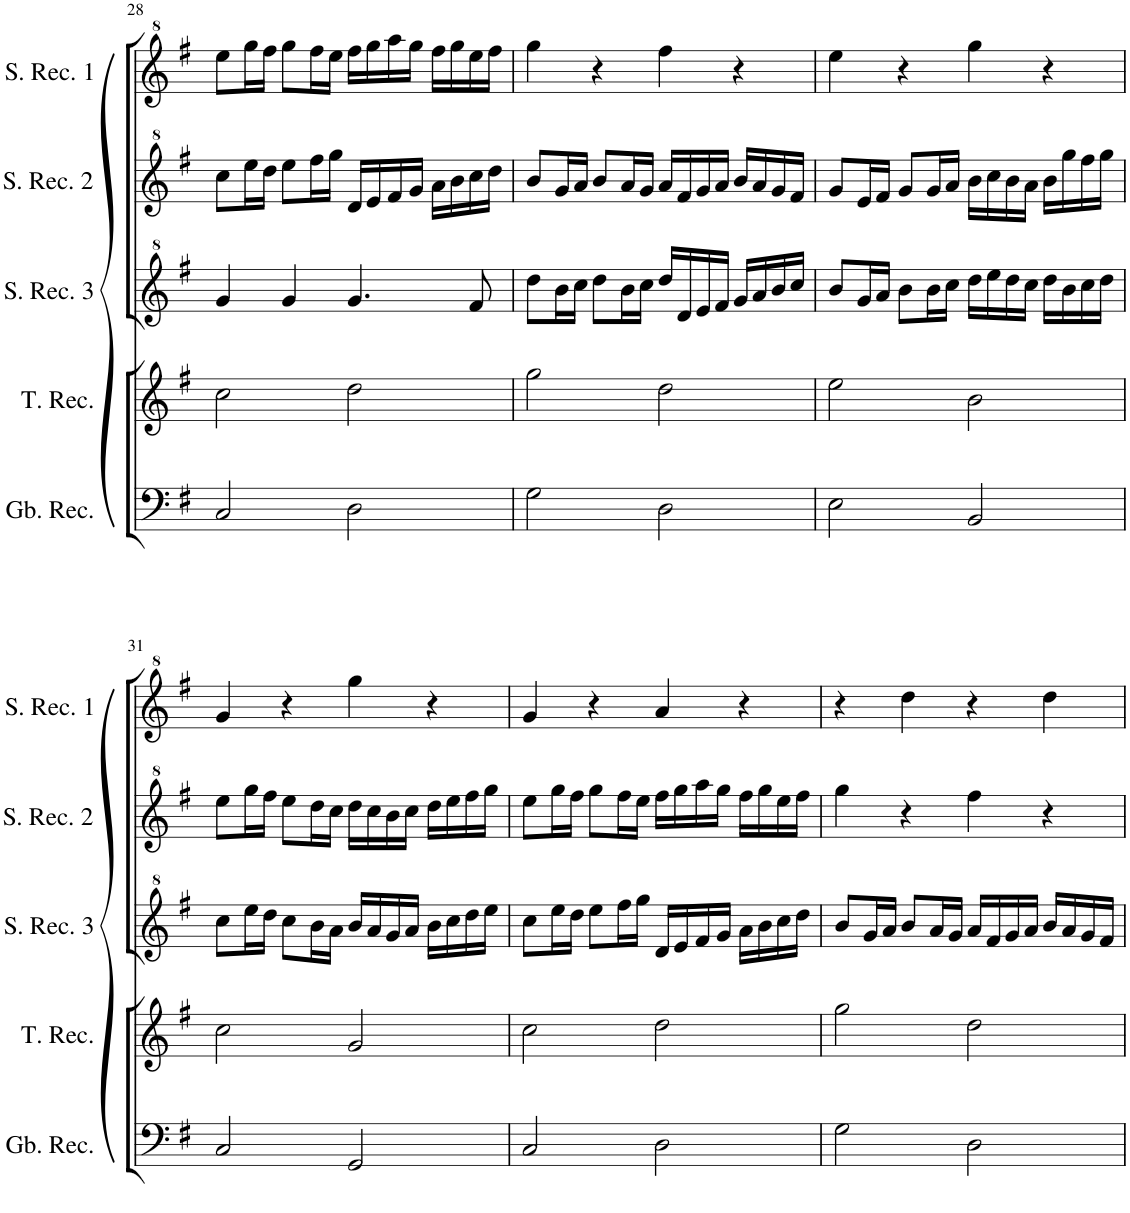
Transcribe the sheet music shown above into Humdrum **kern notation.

**kern	**kern	**kern	**kern	**kern
*part5	*part4	*part3	*part2	*part1
*staff5	*staff4	*staff3	*staff2	*staff1
*I"Greatbass Recorder	*I"Tenor Recorder	*I"Soprano Recorder 3	*I"Soprano Recorder 2	*I"Soprano Recorder 1
*I'Gb. Rec.	*I'T. Rec.	*I'S. Rec. 3	*I'S. Rec. 2	*I'S. Rec. 1
!!LO:PB:g=z
*clefF4	*clefG2	*clefG^2	*clefG^2	*clefG^2
*Trd-7c-12	*	*	*	*
*k[f#]	*k[f#]	*k[f#]	*k[f#]	*k[f#]
*M4/4	*M4/4	*M4/4	*M4/4	*M4/4
=28	=28	=28	=28	=28
2C/	2cc\	4gg/	8ccc\L	8eee\L
.	.	.	16eee\L	16ggg\L
.	.	.	16ddd\JJ	16fff#\JJ
.	.	4gg/	8eee\L	8ggg\L
.	.	.	16fff#\L	16fff#\L
.	.	.	16ggg\JJ	16eee\JJ
2D\	2dd\	4.gg/	16dd/LL	16fff#\LL
.	.	.	16ee/	16ggg\
.	.	.	16ff#/	16aaa\
.	.	.	16gg/JJ	16ggg\JJ
.	.	.	16aa\LL	16fff#\LL
.	.	.	16bb\	16ggg\
.	.	8ff#/	16ccc\	16eee\
.	.	.	16ddd\JJ	16fff#\JJ
=29	=29	=29	=29	=29
2G\	2gg\	8ddd\L	8bb/L	4ggg\
.	.	16bb\L	16gg/L	.
.	.	16ccc\JJ	16aa/JJ	.
.	.	8ddd\L	8bb/L	4r
.	.	16bb\L	16aa/L	.
.	.	16ccc\JJ	16gg/JJ	.
2D\	2dd\	16ddd/LL	16aa/LL	4fff#\
.	.	16dd/	16ff#/	.
.	.	16ee/	16gg/	.
.	.	16ff#/JJ	16aa/JJ	.
.	.	16gg/LL	16bb/LL	4r
.	.	16aa/	16aa/	.
.	.	16bb/	16gg/	.
.	.	16ccc/JJ	16ff#/JJ	.
=30	=30	=30	=30	=30
2E\	2ee\	8bb/L	8gg/L	4eee\
.	.	16gg/L	16ee/L	.
.	.	16aa/JJ	16ff#/JJ	.
.	.	8bb\L	8gg/L	4r
.	.	16bb\L	16gg/L	.
.	.	16ccc\JJ	16aa/JJ	.
2BB/	2b\	16ddd\LL	16bb\LL	4ggg\
.	.	16eee\	16ccc\	.
.	.	16ddd\	16bb\	.
.	.	16ccc\JJ	16aa\JJ	.
.	.	16ddd\LL	16bb\LL	4r
.	.	16bb\	16ggg\	.
.	.	16ccc\	16fff#\	.
.	.	16ddd\JJ	16ggg\JJ	.
!!LO:LB:g=z
=31	=31	=31	=31	=31
2C/	2cc\	8ccc\L	8eee\L	4gg/
.	.	16eee\L	16ggg\L	.
.	.	16ddd\JJ	16fff#\JJ	.
.	.	8ccc\L	8eee\L	4r
.	.	16bb\L	16ddd\L	.
.	.	16aa\JJ	16ccc\JJ	.
2GG/	2g/	16bb/LL	16ddd\LL	4ggg\
.	.	16aa/	16ccc\	.
.	.	16gg/	16bb\	.
.	.	16aa/JJ	16ccc\JJ	.
.	.	16bb\LL	16ddd\LL	4r
.	.	16ccc\	16eee\	.
.	.	16ddd\	16fff#\	.
.	.	16eee\JJ	16ggg\JJ	.
=32	=32	=32	=32	=32
2C/	2cc\	8ccc\L	8eee\L	4gg/
.	.	16eee\L	16ggg\L	.
.	.	16ddd\JJ	16fff#\JJ	.
.	.	8eee\L	8ggg\L	4r
.	.	16fff#\L	16fff#\L	.
.	.	16ggg\JJ	16eee\JJ	.
2D\	2dd\	16dd/LL	16fff#\LL	4aa/
.	.	16ee/	16ggg\	.
.	.	16ff#/	16aaa\	.
.	.	16gg/JJ	16ggg\JJ	.
.	.	16aa\LL	16fff#\LL	4r
.	.	16bb\	16ggg\	.
.	.	16ccc\	16eee\	.
.	.	16ddd\JJ	16fff#\JJ	.
=33	=33	=33	=33	=33
2G\	2gg\	8bb/L	4ggg\	4r
.	.	16gg/L	.	.
.	.	16aa/JJ	.	.
.	.	8bb/L	4r	4ddd\
.	.	16aa/L	.	.
.	.	16gg/JJ	.	.
2D\	2dd\	16aa/LL	4fff#\	4r
.	.	16ff#/	.	.
.	.	16gg/	.	.
.	.	16aa/JJ	.	.
.	.	16bb/LL	4r	4ddd\
.	.	16aa/	.	.
.	.	16gg/	.	.
.	.	16ff#/JJ	.	.
=	=	=	=	=
*-	*-	*-	*-	*-
